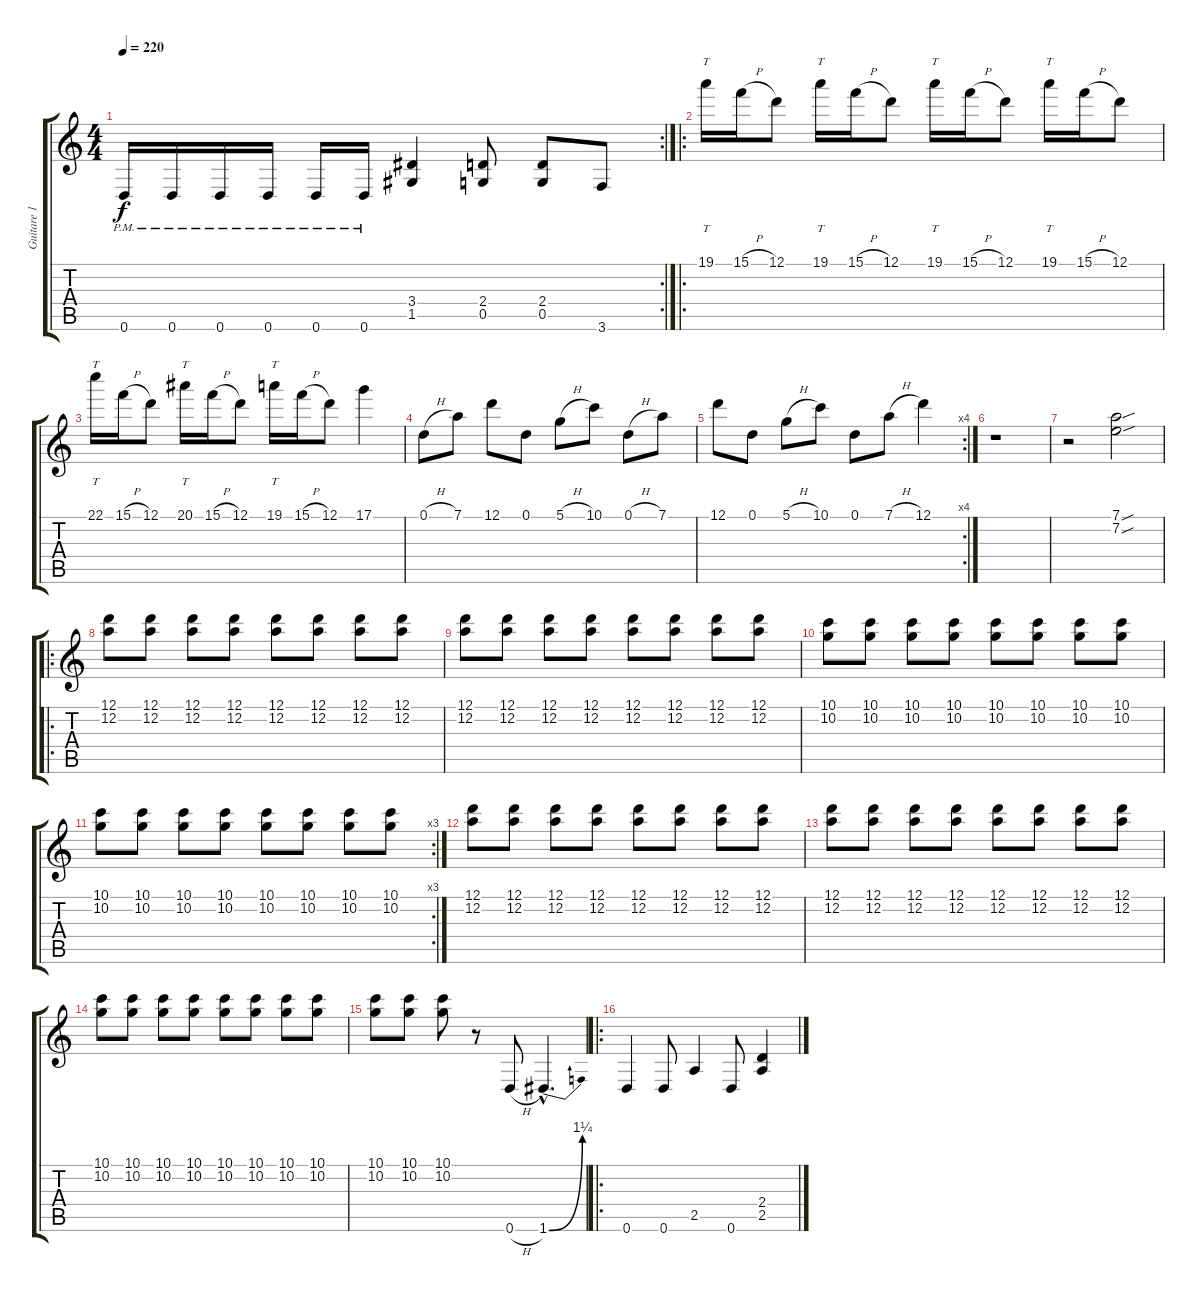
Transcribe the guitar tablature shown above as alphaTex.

\track ("Guitare 1" "Guitare 1") {instrument overdrivenguitar}
\staff {score tabs}
\tuning (D4 A3 F3 C3 G2 D2) {hide}
\rc 2
\ts (4 4)
\tempo 220
\clef g2
\ks c
0.6{pm}.16{dy f} 0.6{pm}.16 0.6{pm}.16 0.6{pm}.16 0.6{pm}.16 0.6{pm}.16 (3.4 1.5).4 (2.4 0.5).8 (2.4 0.5).8 3.6.8 |
\ro
19.1.16{tt} 15.1{h}.16 12.1.8 19.1.16{tt} 15.1{h}.16 12.1.8 19.1.16{tt} 15.1{h}.16 12.1.8 19.1.16{tt} 15.1{h}.16 12.1.8 |
22.1.16{tt} 15.1{h}.16 12.1.8 20.1.16{tt} 15.1{h}.16 12.1.8 19.1.16{tt} 15.1{h}.16 12.1.8 17.1.4 |
0.1{h}.8 7.1.8 12.1.8 0.1.8 5.1{h}.8 10.1.8 0.1{h}.8 7.1.8 |
\rc 4
12.1.8 0.1.8 5.1{h}.8 10.1.8 0.1.8 7.1{h}.8 12.1.4 |
r.1 |
r.2 (7.1{sou} 7.2{sou}).2 |
\ro
(12.1 12.2).8 (12.1 12.2).8 (12.1 12.2).8 (12.1 12.2).8 (12.1 12.2).8 (12.1 12.2).8 (12.1 12.2).8 (12.1 12.2).8 |
(12.1 12.2).8 (12.1 12.2).8 (12.1 12.2).8 (12.1 12.2).8 (12.1 12.2).8 (12.1 12.2).8 (12.1 12.2).8 (12.1 12.2).8 |
(10.1 10.2).8 (10.1 10.2).8 (10.1 10.2).8 (10.1 10.2).8 (10.1 10.2).8 (10.1 10.2).8 (10.1 10.2).8 (10.1 10.2).8 |
\rc 3
(10.1 10.2).8 (10.1 10.2).8 (10.1 10.2).8 (10.1 10.2).8 (10.1 10.2).8 (10.1 10.2).8 (10.1 10.2).8 (10.1 10.2).8 |
(12.1 12.2).8 (12.1 12.2).8 (12.1 12.2).8 (12.1 12.2).8 (12.1 12.2).8 (12.1 12.2).8 (12.1 12.2).8 (12.1 12.2).8 |
(12.1 12.2).8 (12.1 12.2).8 (12.1 12.2).8 (12.1 12.2).8 (12.1 12.2).8 (12.1 12.2).8 (12.1 12.2).8 (12.1 12.2).8 |
(10.1 10.2).8 (10.1 10.2).8 (10.1 10.2).8 (10.1 10.2).8 (10.1 10.2).8 (10.1 10.2).8 (10.1 10.2).8 (10.1 10.2).8 |
(10.1 10.2).8 (10.1 10.2).8 (10.1 10.2).8 r.8 0.6{h}.8 1.6{be (bend 0 0 60 5) hac}.4{d} |
\ro
0.6.4 0.6.8 2.5.4 0.6.8 (2.4 2.5).4
